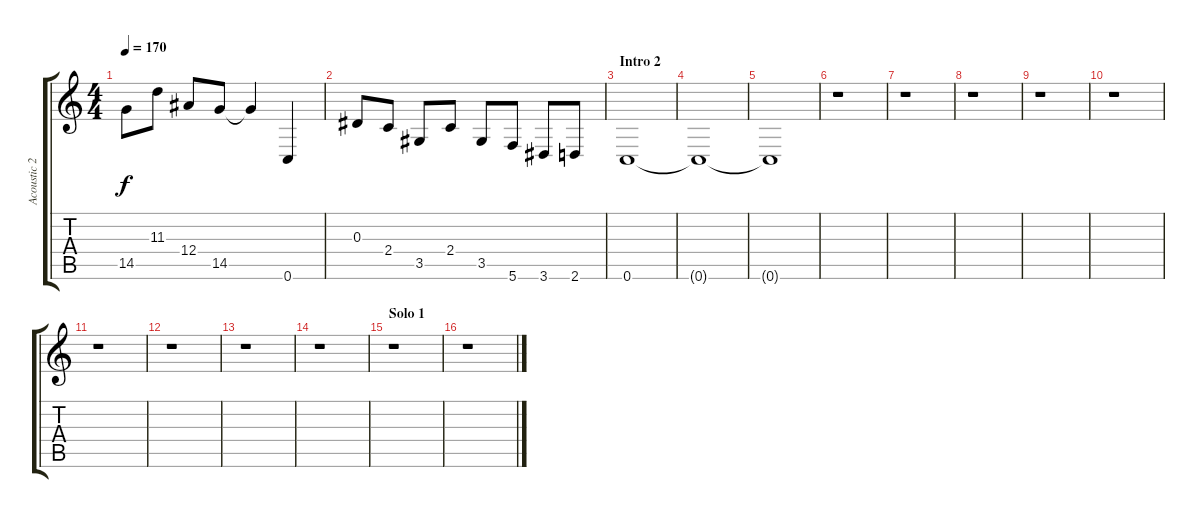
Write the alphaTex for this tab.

\track ("Acoustic 2" "Acoustic 2") {instrument acousticguitarsteel}
\staff {score tabs}
\tuning (C4 G3 Eb3 Bb2 F2 C2) {hide}
\ts (4 4)
\tempo 170
\clef g2
\ks c
14.5.8{dy f} 11.3.8 12.4.8 14.5.8 14.5{t}.4 0.6.4 |
0.3.8 2.4.8 3.5.8 2.4.8 3.5.8 5.6.8 3.6.8 2.6.8 |
\section ("" "Intro 2")
0.6.1 |
0.6{t}.1 |
0.6{t}.1 |
r.1 |
r.1 |
r.1 |
r.1 |
r.1 |
r.1 |
r.1 |
r.1 |
r.1 |
\section ("" "Solo 1")
r.1 |
r.1
